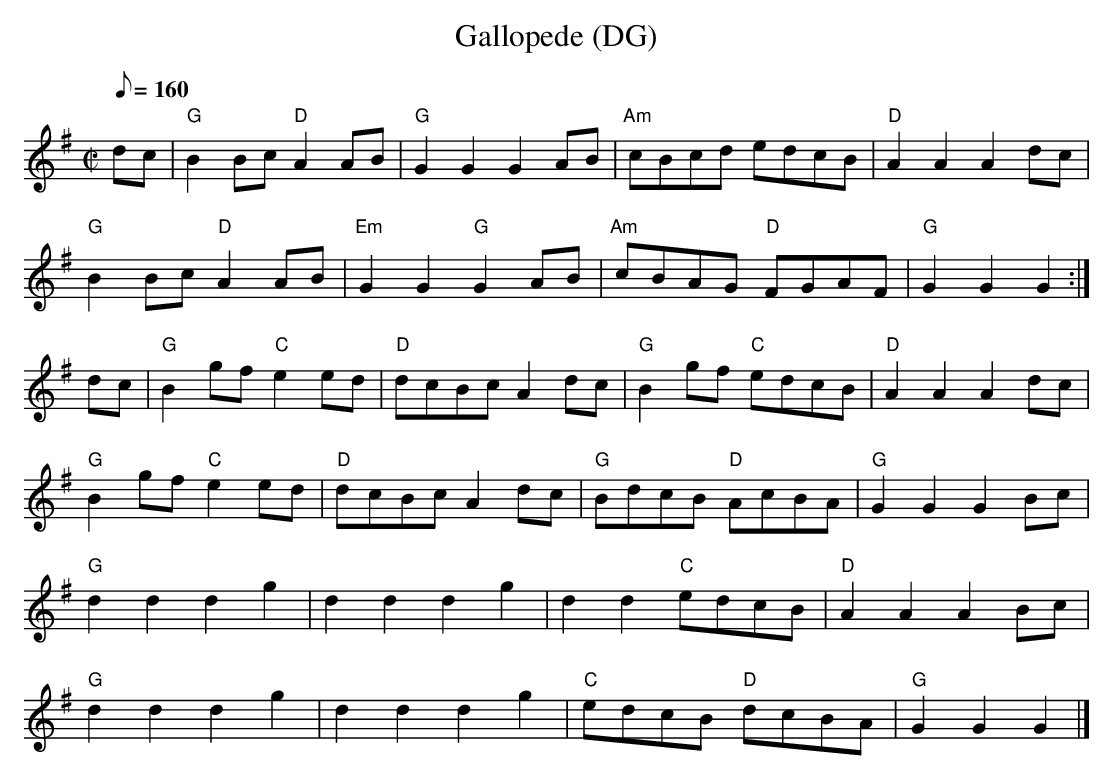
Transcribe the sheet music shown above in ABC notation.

X:1
T:Gallopede (DG)
M:C|
Q:160
K:G
dc| "G"B2Bc "D"A2AB| "G"G2G2 G2AB| "Am"cBcd edcB| "D"A2A2 A2 dc|
    "G"B2Bc "D"A2AB| "Em"G2G2 "G"G2AB| "Am"cBAG "D"FGAF| "G"G2G2 G2 :|
\
dc| "G"B2gf "C"e2ed| "D"dcBc A2dc| "G"B2gf "C"edcB| "D"A2A2 A2 dc|
    "G"B2gf "C"e2ed| "D"dcBc A2dc| "G"BdcB "D"AcBA| "G"G2G2 G2 Bc|
    "G"d2d2 d2g2| d2d2 d2g2| d2d2 "C"edcB| "D"A2A2 A2 Bc|
    "G"d2d2 d2g2| d2d2 d2g2| "C"edcB "D"dcBA| "G"G2G2 G2 |]
